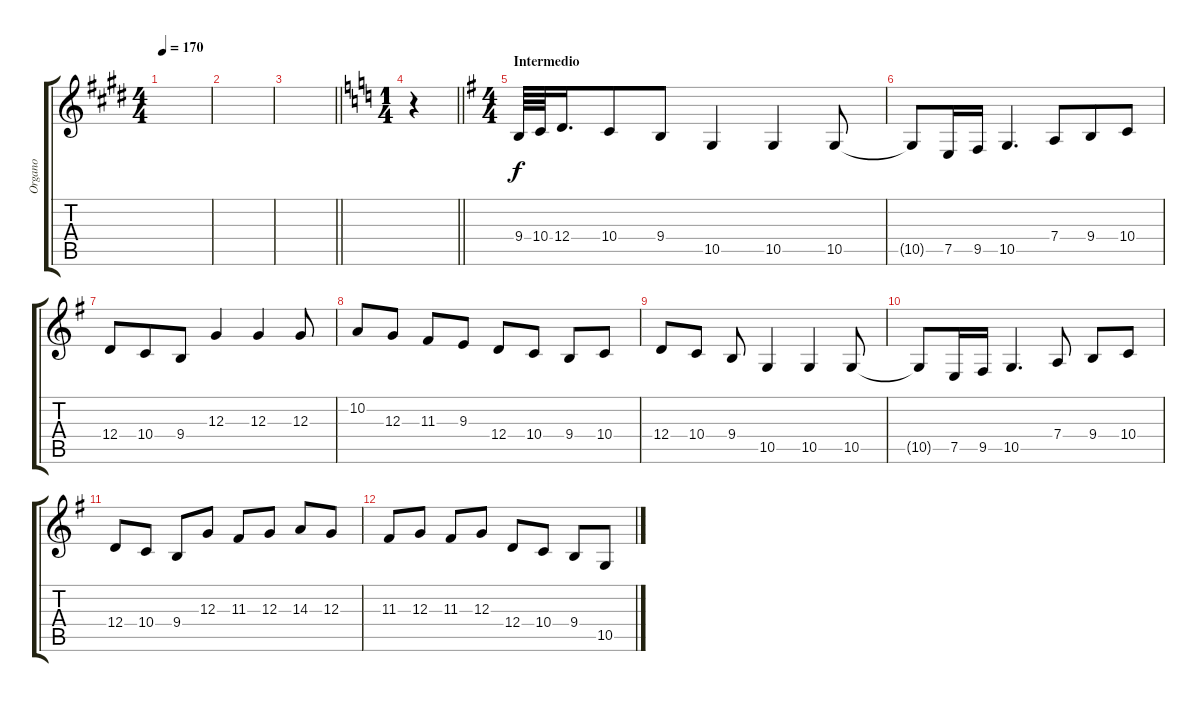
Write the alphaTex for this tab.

\track ("Organo" "Organo") {instrument churchorgan}
\staff {score tabs}
\tuning (E4 B3 G3 D3 A2 E2) {hide}
\ts (4 4)
\tempo 170
\clef g2
\ks e
|
|
\barLineRight lightlight
|
\ts (1 4)
\barLineRight lightlight
\ks c
r.4 |
\ts (4 4)
\section ("" "Intermedio")
\ks g
9.4.64 10.4.64 12.4.16{d} 10.4.8{beam merge} 9.4.8 10.5.4 10.5.4 10.5.8 |
10.5{t}.8 7.5.16 9.5.16 10.5.4{d} 7.4.8{beam merge} 9.4.8 10.4.8 |
12.4.8 10.4.8{beam merge} 9.4.8 12.3.4 12.3.4 12.3.8 |
10.2.8 12.3.8 11.3.8 9.3.8 12.4.8 10.4.8 9.4.8 10.4.8 |
12.4.8 10.4.8 9.4.8 10.5.4 10.5.4 10.5.8 |
10.5{t}.8 7.5.16 9.5.16 10.5.4{d} 7.4.8 9.4.8 10.4.8 |
12.4.8 10.4.8 9.4.8 12.3.8 11.3.8 12.3.8 14.3.8 12.3.8 |
11.3.8 12.3.8 11.3.8 12.3.8 12.4.8 10.4.8 9.4.8 10.5.8
